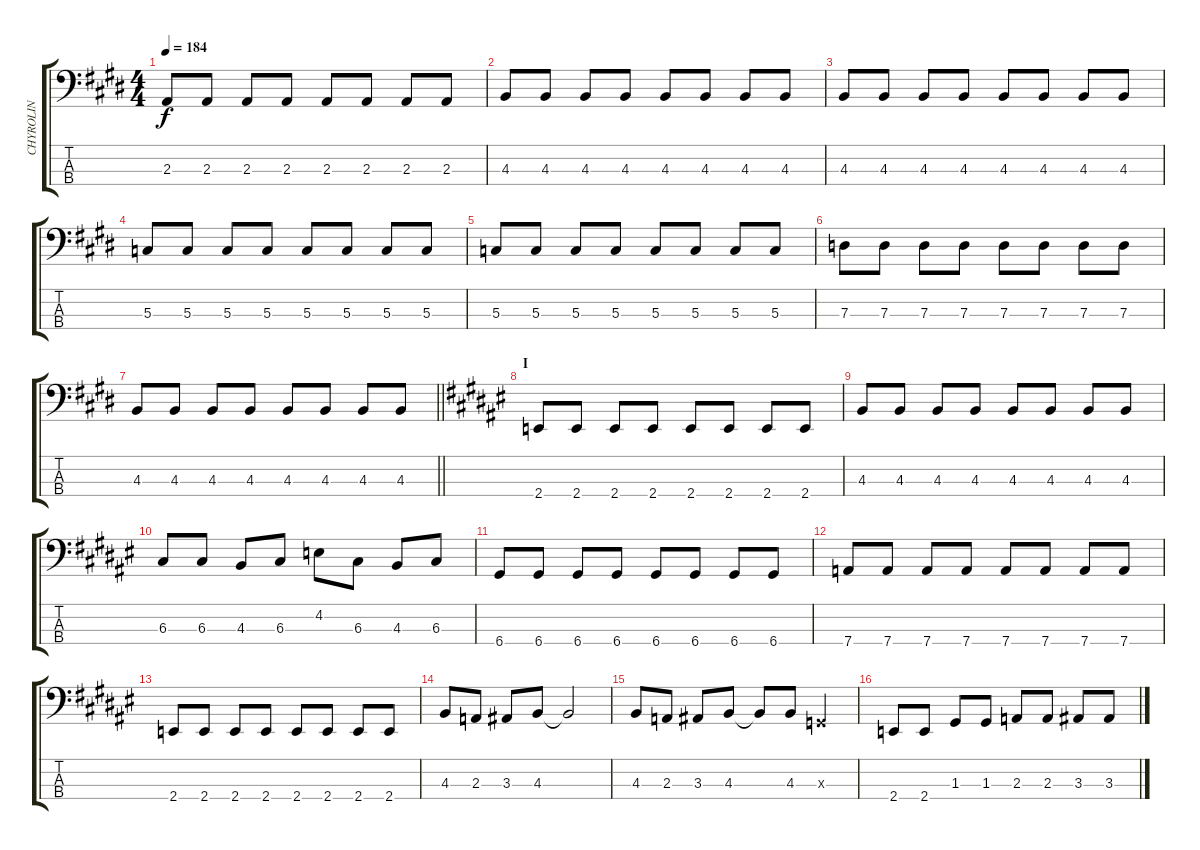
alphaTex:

\track ("CHYROLIN" "CHYROLIN") {instrument electricbasspick}
\staff {score tabs}
\tuning (F2 C2 G1 D1) {hide}
\ts (4 4)
\tempo 184
\clef f4
\ks e
2.3.8{dy f} 2.3.8 2.3.8 2.3.8 2.3.8 2.3.8 2.3.8 2.3.8 |
4.3.8 4.3.8 4.3.8 4.3.8 4.3.8 4.3.8 4.3.8 4.3.8 |
4.3.8 4.3.8 4.3.8 4.3.8 4.3.8 4.3.8 4.3.8 4.3.8 |
5.3.8 5.3.8 5.3.8 5.3.8 5.3.8 5.3.8 5.3.8 5.3.8 |
5.3.8 5.3.8 5.3.8 5.3.8 5.3.8 5.3.8 5.3.8 5.3.8 |
7.3.8 7.3.8 7.3.8 7.3.8 7.3.8 7.3.8 7.3.8 7.3.8 |
\barLineRight lightlight
4.3.8 4.3.8 4.3.8 4.3.8 4.3.8 4.3.8 4.3.8 4.3.8 |
\section ("" "I")
\ks f#
2.4.8 2.4.8 2.4.8 2.4.8 2.4.8 2.4.8 2.4.8 2.4.8 |
4.3.8 4.3.8 4.3.8 4.3.8 4.3.8 4.3.8 4.3.8 4.3.8 |
6.3.8 6.3.8 4.3.8 6.3.8 4.2.8 6.3.8 4.3.8 6.3.8 |
6.4.8 6.4.8 6.4.8 6.4.8 6.4.8 6.4.8 6.4.8 6.4.8 |
7.4.8 7.4.8 7.4.8 7.4.8 7.4.8 7.4.8 7.4.8 7.4.8 |
2.4.8 2.4.8 2.4.8 2.4.8 2.4.8 2.4.8 2.4.8 2.4.8 |
4.3.8 2.3.8 3.3.8 4.3.8 4.3{t}.2 |
4.3.8 2.3.8 3.3.8 4.3.8 4.3{t}.8 4.3.8 0.3{x}.4 |
2.4.8 2.4.8 1.3.8 1.3.8 2.3.8 2.3.8 3.3.8 3.3.8
